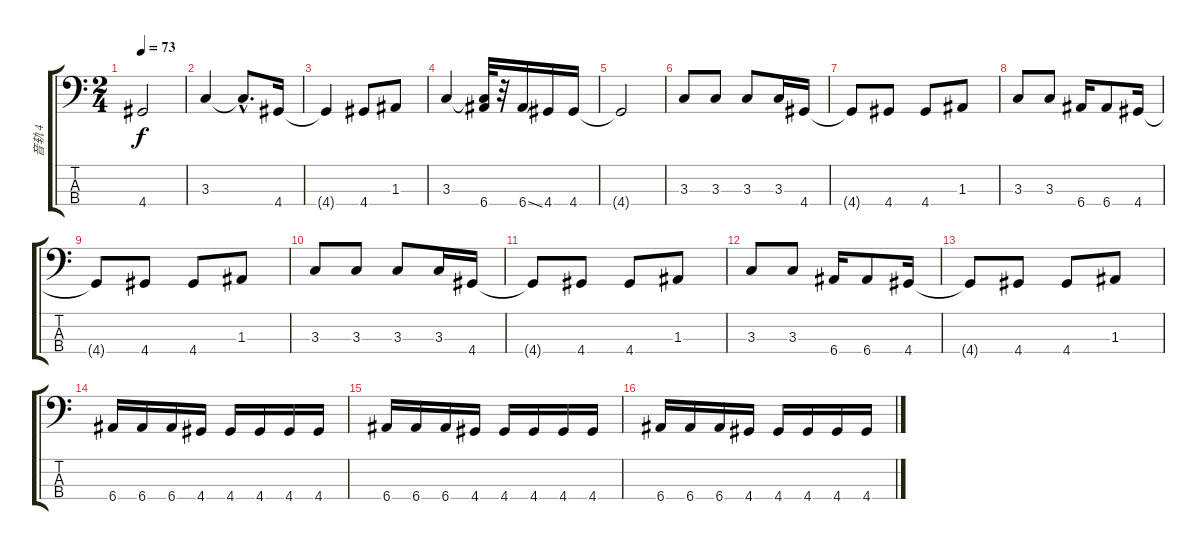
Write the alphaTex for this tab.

\track ("音轨 4" "音轨 4") {instrument electricbassfinger}
\staff {score tabs}
\tuning (G2 D2 A1 E1) {hide}
\ts (2 4)
\tempo 73
\clef f4
\ks c
4.4{t}.2{dy f} |
3.3.4 3.3{hac t}.8{d} 4.4.16 |
4.4{t}.4 4.4.8 1.3.8 |
3.3.4 (3.3{t} 6.4).32 r.32 6.4{ss}.16 4.4.16 4.4.16 |
4.4{t}.2 |
3.3.8 3.3.8 3.3.8 3.3.16 4.4.16 |
4.4{t}.8 4.4.8 4.4.8 1.3.8 |
3.3.8 3.3.8 6.4.16 6.4.8 4.4.16 |
4.4{t}.8 4.4.8 4.4.8 1.3.8 |
3.3.8 3.3.8 3.3.8 3.3.16 4.4.16 |
4.4{t}.8 4.4.8 4.4.8 1.3.8 |
3.3.8 3.3.8 6.4.16 6.4.8 4.4.16 |
4.4{t}.8 4.4.8 4.4.8 1.3.8 |
6.4.16 6.4.16 6.4.16 4.4.16 4.4.16 4.4.16 4.4.16 4.4.16 |
6.4.16 6.4.16 6.4.16 4.4.16 4.4.16 4.4.16 4.4.16 4.4.16 |
6.4.16 6.4.16 6.4.16 4.4.16 4.4.16 4.4.16 4.4.16 4.4.16
